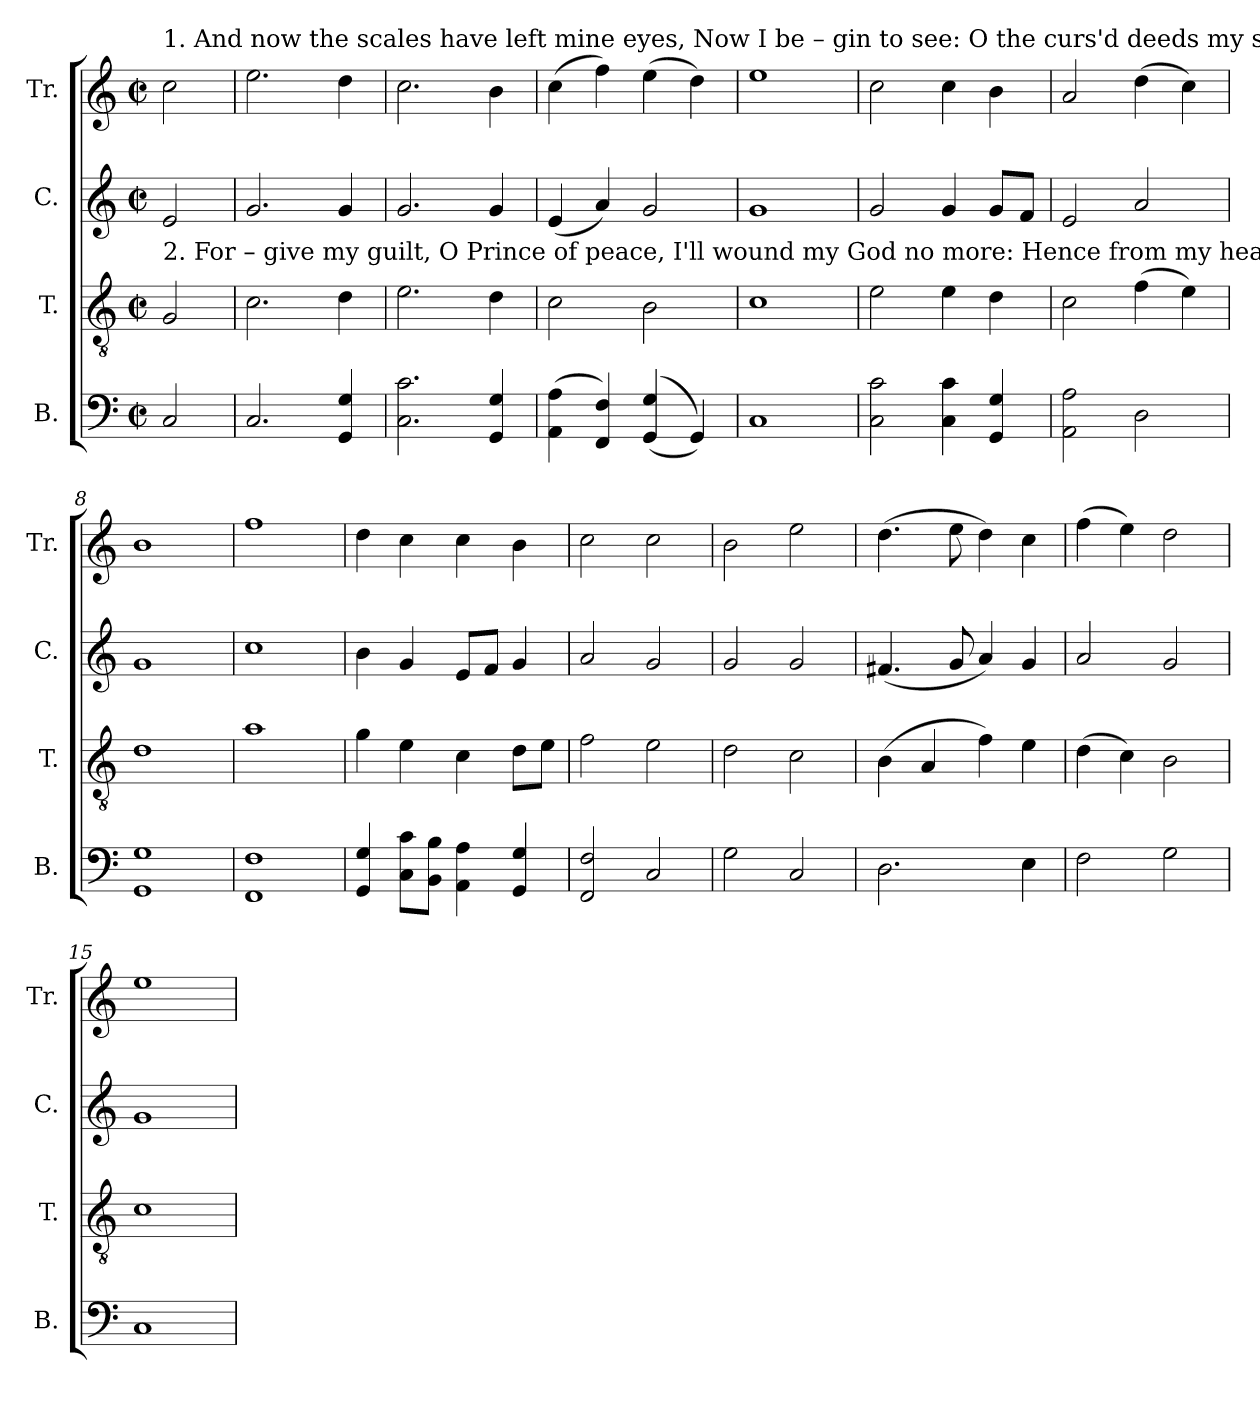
**kern	**kern	**kern	**kern
*part4	*part3	*part2	*part1
*staff4	*staff3	*staff2	*staff1
*I"B.	*I"T.	*I"C.	*I"Tr.
*I'B.	*I'T.	*I'C.	*I'Tr.
*clefF4	*clefGv2	*clefG2	*clefG2
*k[]	*k[]	*k[]	*k[]
*M2/2	*M2/2	*M2/2	*M2/2
*met(c|)	*met(c|)	*met(c|)	*met(c|)
*MM110	*MM110	*MM110	*MM110
=1	=1	=1	=1
!	!	!	!LO:TX:a:t=1.   And   now   the   scales have  left      mine       eyes,    Now   I     be     –     gin    to          see&colon;        O       the  curs'd  deeds    my     sins  have  done,  What   mur     –      derous  things  they   be!                Was
!	!LO:TX:a:t=2.  For – give  my   guilt,   O     Prince    of             peace,   I'll  wound  my   God   no         more&colon;   Hence  from  my     heart,    ye       sins,  be–gone,  For        Je     –        –    sus      I            a   –   dore.               Fur –	!	!
2C!/	2G!/	2e!/	2cc!\
=2	=2	=2	=2
2.C!/	2.c!\	2.g!/	2.ee!\
4GG!/ 4G!/	4d!\	4g!/	4dd!\
=3	=3	=3	=3
2.C!\ 2.c!\	2.e!\	2.g!/	2.cc!\
4GG!/ 4G!/	4d!\	4g!/	4b!\
=4	=4	=4	=4
(4AA!\ 4A!\	2c!\	(4e!/	(4cc!\
4FF!/ 4F!/)	.	4a!/)	4ff!\)
(>(4GG!/ 4G!/	2B!\	2g!/	(4ee!\
4GG!/))	.	.	4dd!\)
=5	=5	=5	=5
1C!	1c!	1g!	1ee!
=6	=6	=6	=6
2C!\ 2c!\	2e!\	2g!/	2cc!\
4C!\ 4c!\	4e!\	4g!/	4cc!\
4GG!/ 4G!/	4d!\	8g!/L	4b!\
.	.	8f!/J	.
=7	=7	=7	=7
2AA!\ 2A!\	2c!\	2e!/	2a!/
2D!\	(4f!\	2a!/	(4dd!\
.	4e!\)	.	4cc!\)
=8	=8	=8	=8
1GG! 1G!	1d!	1g!	1b!
=9	=9	=9	=9
1FF! 1F!	1a!	1cc!	1ff!
=10	=10	=10	=10
4GG!/ 4G!/	4g!\	4b!\	4dd!\
8C!\ 8c!\L	4e!\	4g!/	4cc!\
8BB!\ 8B!\J	.	.	.
4AA!\ 4A!\	4c!\	8e!/L	4cc!\
.	.	8f!/J	.
4GG!/ 4G!/	8d!\L	4g!/	4b!\
.	8e!\J	.	.
=11	=11	=11	=11
2FF!/ 2F!/	2f!\	2a!/	2cc!\
2C!/	2e!\	2g!/	2cc!\
=12	=12	=12	=12
2G!\	2d!\	2g!/	2b!\
2C!/	2c!\	2g!/	2ee!\
=13	=13	=13	=13
2.D!\	(4B!\	(4.f#X!/	(4.dd!\
.	4A!/	.	.
.	.	8g!/	8ee!\
.	4f!\)	4a!/)	4dd!\)
4E!\	4e!\	4g!/	4cc!\
=14	=14	=14	=14
2F!\	(4d!\	2a!/	(4ff!\
.	4c!\)	.	4ee!\)
2G!\	2B!\	2g!/	2dd!\
=15	=15	=15	=15
1C!	1c!	1g!	1ee!
=	=	=	=
*-	*-	*-	*-
